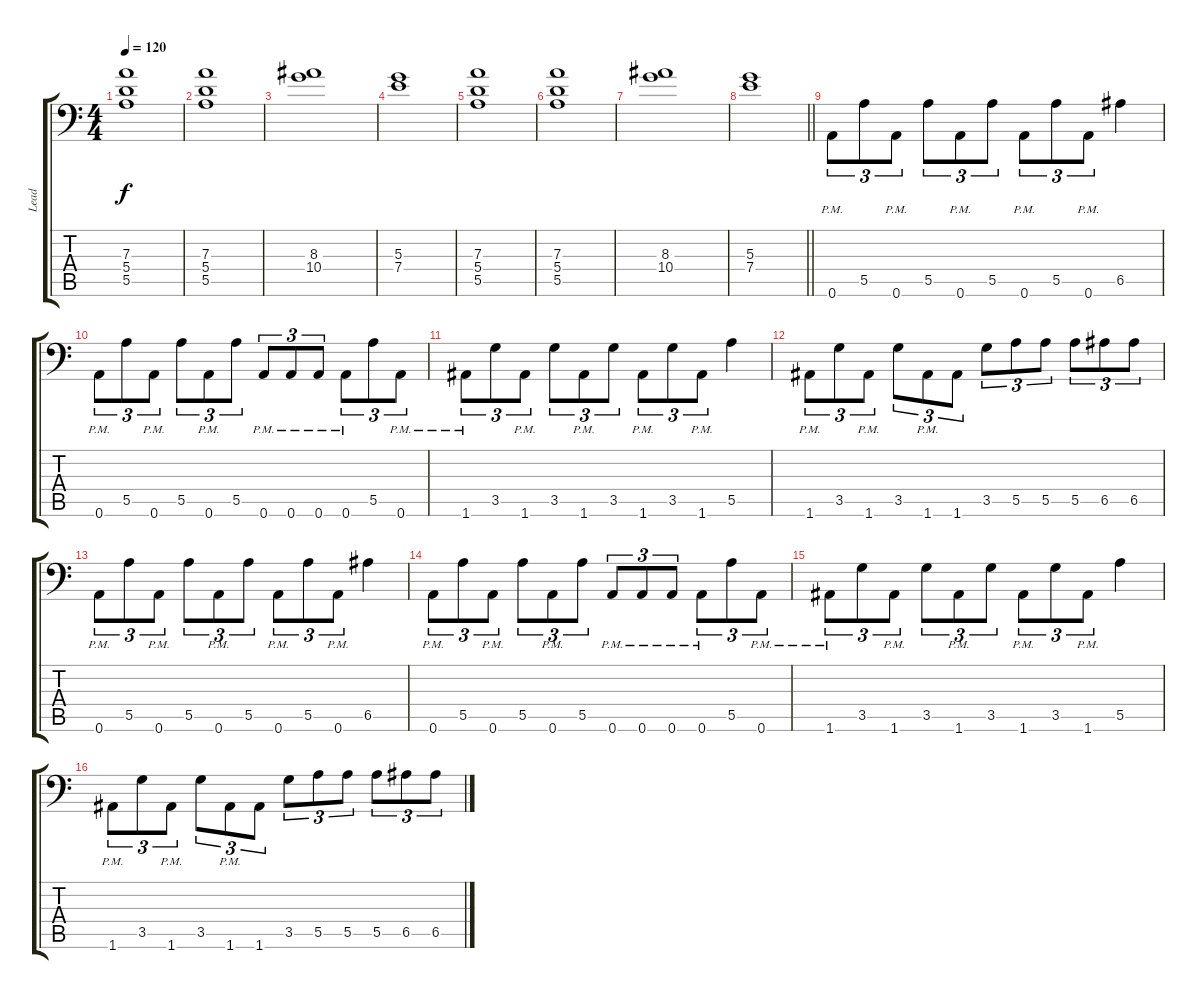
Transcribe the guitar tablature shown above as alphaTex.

\track ("Lead" "Lead") {instrument distortionguitar}
\staff {score tabs}
\tuning (B3 Gb3 D3 A2 E2 A1) {hide}
\ts (4 4)
\section ("" "")
\tempo 120
\clef f4
\ks c
(7.3 5.4 5.5).1{dy f} |
(7.3 5.4 5.5).1 |
(8.3 10.4).1 |
(5.3 7.4).1 |
(7.3 5.4 5.5).1 |
(7.3 5.4 5.5).1 |
(8.3 10.4).1 |
\barLineRight lightlight
(5.3 7.4).1 |
\section ("" "")
0.6{pm}.8{tu (3 2)} 5.5.8{tu (3 2)} 0.6{pm}.8{tu (3 2)} 5.5.8{tu (3 2)} 0.6{pm}.8{tu (3 2)} 5.5.8{tu (3 2)} 0.6{pm}.8{tu (3 2)} 5.5.8{tu (3 2)} 0.6{pm}.8{tu (3 2)} 6.5.4 |
0.6{pm}.8{tu (3 2)} 5.5.8{tu (3 2)} 0.6{pm}.8{tu (3 2)} 5.5.8{tu (3 2)} 0.6{pm}.8{tu (3 2)} 5.5.8{tu (3 2)} 0.6{pm}.8{tu (3 2)} 0.6{pm}.8{tu (3 2)} 0.6{pm}.8{tu (3 2)} 0.6{pm}.8{tu (3 2)} 5.5.8{tu (3 2)} 0.6{pm}.8{tu (3 2)} |
1.6{pm}.8{tu (3 2)} 3.5.8{tu (3 2)} 1.6{pm}.8{tu (3 2)} 3.5.8{tu (3 2)} 1.6{pm}.8{tu (3 2)} 3.5.8{tu (3 2)} 1.6{pm}.8{tu (3 2)} 3.5.8{tu (3 2)} 1.6{pm}.8{tu (3 2)} 5.5.4 |
1.6{pm}.8{tu (3 2)} 3.5.8{tu (3 2)} 1.6{pm}.8{tu (3 2)} 3.5.8{tu (3 2)} 1.6{pm}.8{tu (3 2)} 1.6.8{tu (3 2)} 3.5.8{tu (3 2)} 5.5.8{tu (3 2)} 5.5.8{tu (3 2)} 5.5.8{tu (3 2)} 6.5.8{tu (3 2)} 6.5.8{tu (3 2)} |
0.6{pm}.8{tu (3 2)} 5.5.8{tu (3 2)} 0.6{pm}.8{tu (3 2)} 5.5.8{tu (3 2)} 0.6{pm}.8{tu (3 2)} 5.5.8{tu (3 2)} 0.6{pm}.8{tu (3 2)} 5.5.8{tu (3 2)} 0.6{pm}.8{tu (3 2)} 6.5.4 |
0.6{pm}.8{tu (3 2)} 5.5.8{tu (3 2)} 0.6{pm}.8{tu (3 2)} 5.5.8{tu (3 2)} 0.6{pm}.8{tu (3 2)} 5.5.8{tu (3 2)} 0.6{pm}.8{tu (3 2)} 0.6{pm}.8{tu (3 2)} 0.6{pm}.8{tu (3 2)} 0.6{pm}.8{tu (3 2)} 5.5.8{tu (3 2)} 0.6{pm}.8{tu (3 2)} |
1.6{pm}.8{tu (3 2)} 3.5.8{tu (3 2)} 1.6{pm}.8{tu (3 2)} 3.5.8{tu (3 2)} 1.6{pm}.8{tu (3 2)} 3.5.8{tu (3 2)} 1.6{pm}.8{tu (3 2)} 3.5.8{tu (3 2)} 1.6{pm}.8{tu (3 2)} 5.5.4 |
1.6{pm}.8{tu (3 2)} 3.5.8{tu (3 2)} 1.6{pm}.8{tu (3 2)} 3.5.8{tu (3 2)} 1.6{pm}.8{tu (3 2)} 1.6.8{tu (3 2)} 3.5.8{tu (3 2)} 5.5.8{tu (3 2)} 5.5.8{tu (3 2)} 5.5.8{tu (3 2)} 6.5.8{tu (3 2)} 6.5.8{tu (3 2)}
